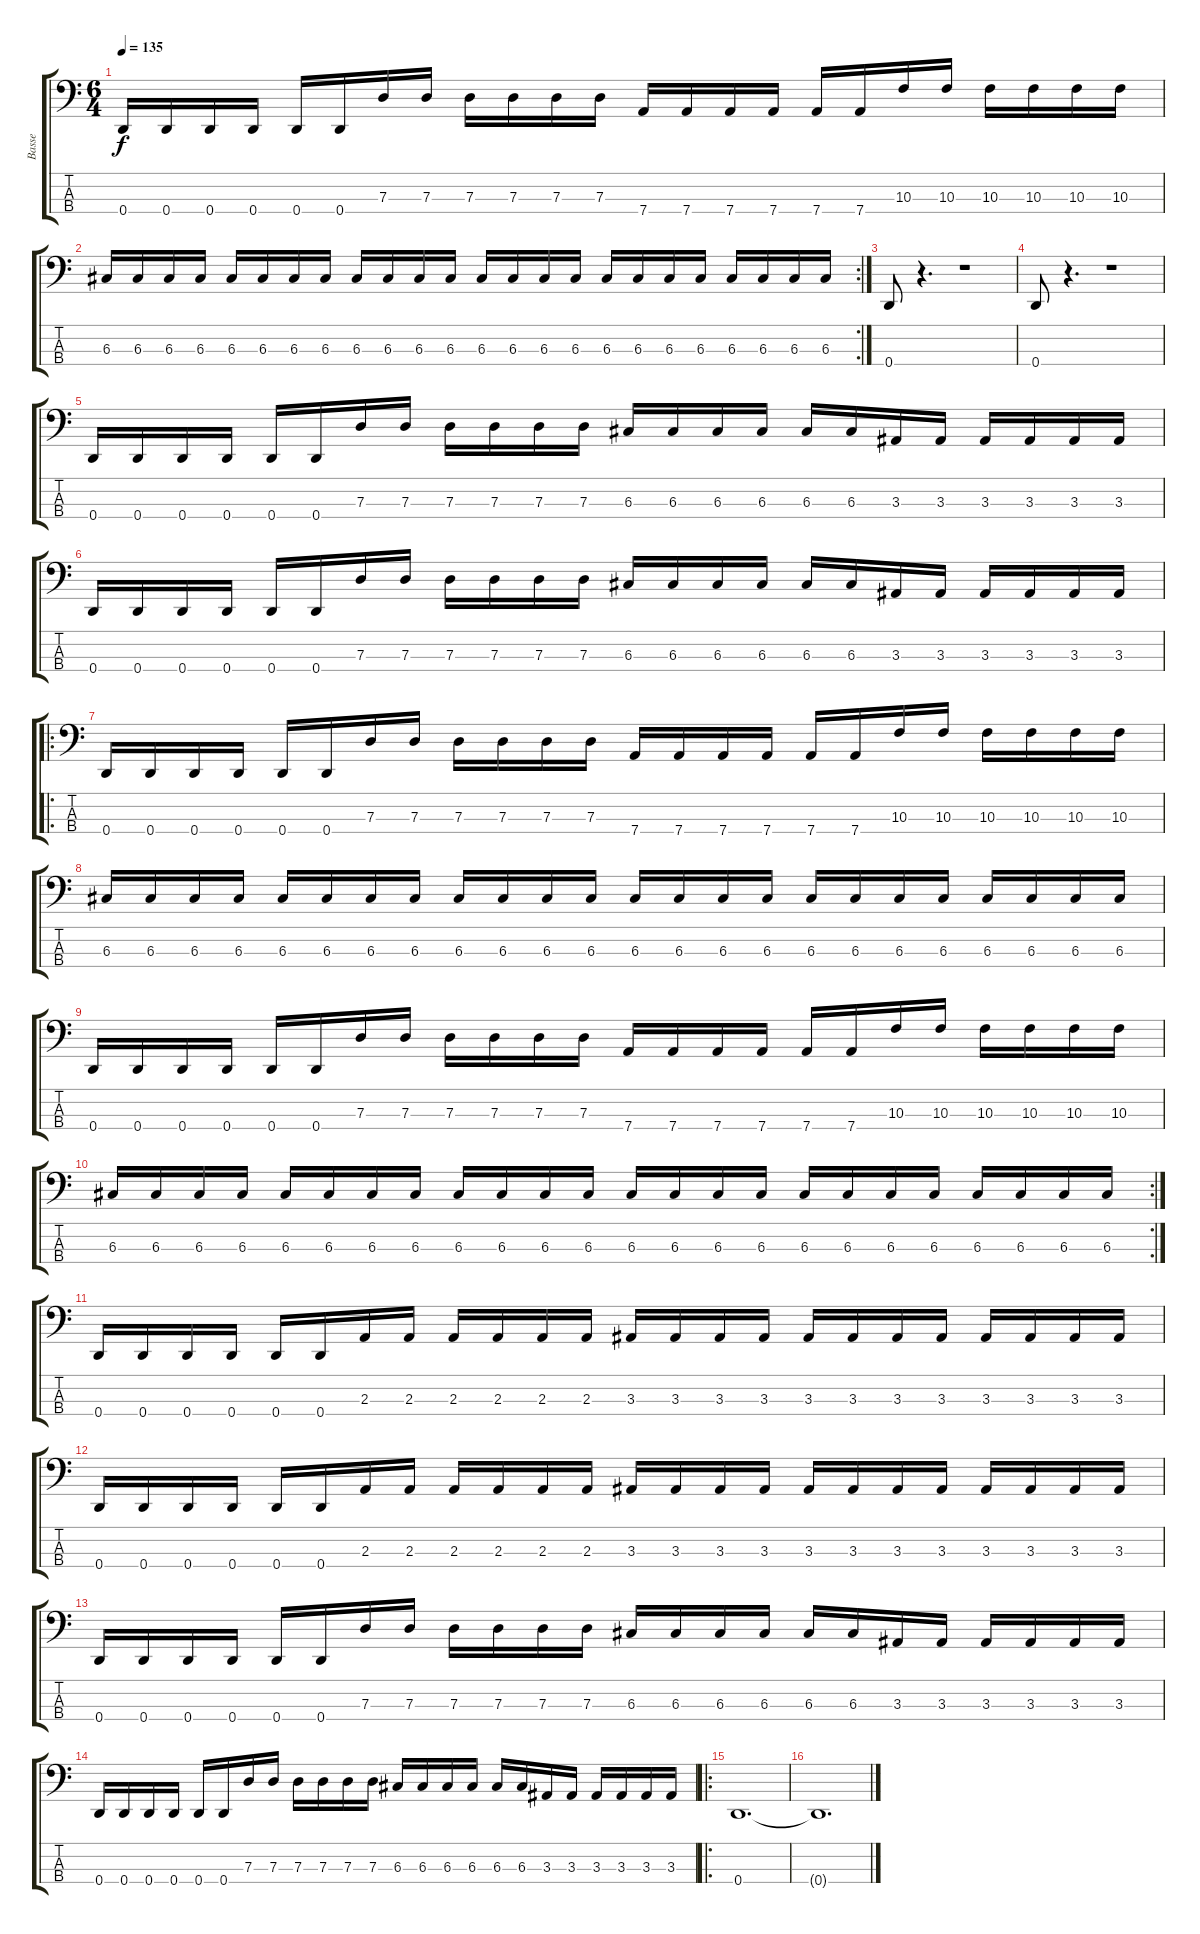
\track ("Basse" "Basse") {instrument electricbassfinger}
\staff {score tabs}
\tuning (F2 C2 G1 D1) {hide}
\ts (6 4)
\tempo 135
\clef f4
\ks c
0.4.16{dy f} 0.4.16 0.4.16 0.4.16 0.4.16 0.4.16 7.3.16 7.3.16 7.3.16 7.3.16 7.3.16 7.3.16 7.4.16 7.4.16 7.4.16 7.4.16 7.4.16 7.4.16 10.3.16 10.3.16 10.3.16 10.3.16 10.3.16 10.3.16 |
\rc 2
6.3.16 6.3.16 6.3.16 6.3.16 6.3.16 6.3.16 6.3.16 6.3.16 6.3.16 6.3.16 6.3.16 6.3.16 6.3.16 6.3.16 6.3.16 6.3.16 6.3.16 6.3.16 6.3.16 6.3.16 6.3.16 6.3.16 6.3.16 6.3.16 |
0.4.8 r.4{d} r.1 |
0.4.8 r.4{d} r.1 |
0.4.16 0.4.16 0.4.16 0.4.16 0.4.16 0.4.16 7.3.16 7.3.16 7.3.16 7.3.16 7.3.16 7.3.16 6.3.16 6.3.16 6.3.16 6.3.16 6.3.16 6.3.16 3.3.16 3.3.16 3.3.16 3.3.16 3.3.16 3.3.16 |
0.4.16 0.4.16 0.4.16 0.4.16 0.4.16 0.4.16 7.3.16 7.3.16 7.3.16 7.3.16 7.3.16 7.3.16 6.3.16 6.3.16 6.3.16 6.3.16 6.3.16 6.3.16 3.3.16 3.3.16 3.3.16 3.3.16 3.3.16 3.3.16 |
\ro
0.4.16 0.4.16 0.4.16 0.4.16 0.4.16 0.4.16 7.3.16 7.3.16 7.3.16 7.3.16 7.3.16 7.3.16 7.4.16 7.4.16 7.4.16 7.4.16 7.4.16 7.4.16 10.3.16 10.3.16 10.3.16 10.3.16 10.3.16 10.3.16 |
6.3.16 6.3.16 6.3.16 6.3.16 6.3.16 6.3.16 6.3.16 6.3.16 6.3.16 6.3.16 6.3.16 6.3.16 6.3.16 6.3.16 6.3.16 6.3.16 6.3.16 6.3.16 6.3.16 6.3.16 6.3.16 6.3.16 6.3.16 6.3.16 |
0.4.16 0.4.16 0.4.16 0.4.16 0.4.16 0.4.16 7.3.16 7.3.16 7.3.16 7.3.16 7.3.16 7.3.16 7.4.16 7.4.16 7.4.16 7.4.16 7.4.16 7.4.16 10.3.16 10.3.16 10.3.16 10.3.16 10.3.16 10.3.16 |
\rc 2
6.3.16 6.3.16 6.3.16 6.3.16 6.3.16 6.3.16 6.3.16 6.3.16 6.3.16 6.3.16 6.3.16 6.3.16 6.3.16 6.3.16 6.3.16 6.3.16 6.3.16 6.3.16 6.3.16 6.3.16 6.3.16 6.3.16 6.3.16 6.3.16 |
0.4.16 0.4.16 0.4.16 0.4.16 0.4.16 0.4.16 2.3.16 2.3.16 2.3.16 2.3.16 2.3.16 2.3.16 3.3.16 3.3.16 3.3.16 3.3.16 3.3.16 3.3.16 3.3.16 3.3.16 3.3.16 3.3.16 3.3.16 3.3.16 |
0.4.16 0.4.16 0.4.16 0.4.16 0.4.16 0.4.16 2.3.16 2.3.16 2.3.16 2.3.16 2.3.16 2.3.16 3.3.16 3.3.16 3.3.16 3.3.16 3.3.16 3.3.16 3.3.16 3.3.16 3.3.16 3.3.16 3.3.16 3.3.16 |
0.4.16 0.4.16 0.4.16 0.4.16 0.4.16 0.4.16 7.3.16 7.3.16 7.3.16 7.3.16 7.3.16 7.3.16 6.3.16 6.3.16 6.3.16 6.3.16 6.3.16 6.3.16 3.3.16 3.3.16 3.3.16 3.3.16 3.3.16 3.3.16 |
0.4.16 0.4.16 0.4.16 0.4.16 0.4.16 0.4.16 7.3.16 7.3.16 7.3.16 7.3.16 7.3.16 7.3.16 6.3.16 6.3.16 6.3.16 6.3.16 6.3.16 6.3.16 3.3.16 3.3.16 3.3.16 3.3.16 3.3.16 3.3.16 |
\ro
0.4.1{d} |
0.4{t}.1{d}
